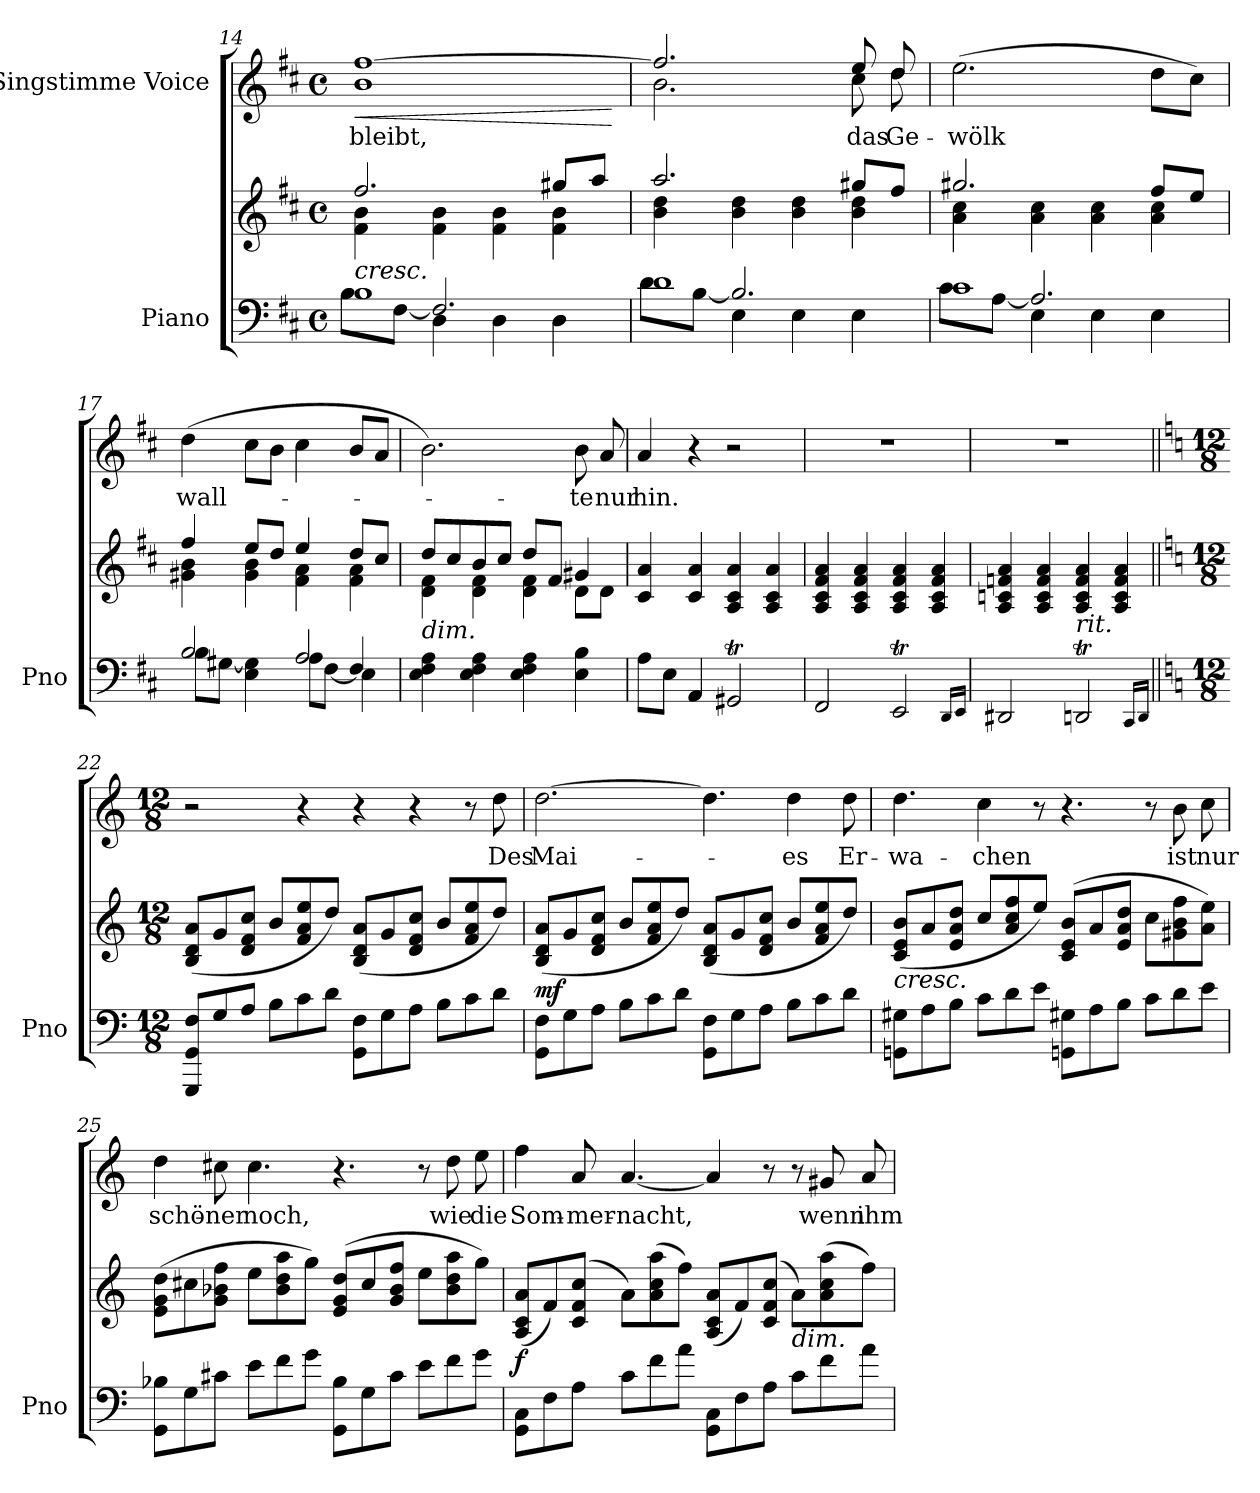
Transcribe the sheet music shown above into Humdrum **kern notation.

**kern	**kern	**dynam	**kern	**text	**dynam
*part2	*part2	*part2	*part1	*part1	*part1
*staff3	*staff2	*staff2/3	*staff1	*staff1	*staff1
*I"Piano	*	*	*I"Singstimme Voice	*	*
*I'Pno	*	*	*	*	*
*clefF4	*clefG2	*	*clefG2	*	*
*k[f#c#]	*k[f#c#]	*	*k[f#c#]	*	*
*M4/4	*M4/4	*	*M4/4	*	*
*met(c)	*met(c)	*	*met(c)	*	*
=14	=14	=14	=14	=14	=14
*^	*^	*	*	*	*
*	*^	*	*	*	*	*	*
!	!	!	!LO:TX:b:i:t=cresc.	!	!	!	!	!
!	!	!	!	!	!	!	!	!LO:HP:b
*	*	*	*	*	*	*^	*	*
1B	8B\L	4ryy	2.ff#/	4f#\ 4b\	.	[1ff#	1b	bleibt,	<
.	[>8F#\J	.	.	.	.	.	.	.	.
.	2.F#/]	4D\	.	4f#\ 4b\	.	.	.	.	.
.	.	4D\	.	4f#\ 4b\	.	.	.	.	.
.	.	4D\	8gg#X/L	4f#\ 4b\	.	.	.	.	.
.	.	.	8aa/J	.	.	.	.	.	.
*v	*v	*v	*	*	*	*v	*v	*	*
*	*v	*v	*	*	*	*
.	.	.	.	.	[
=15	=15	=15	=15	=15	=15
*^	*^	*	*^	*	*
*	*^	*	*	*	*	*	*	*
1d	8d\L	4ryy	2.aa/	4b\ 4dd\	.	2.ff#/]	2.b\	.	.
.	[>8B\J	.	.	.	.	.	.	.	.
.	2.B/]	4E\	.	4b\ 4dd\	.	.	.	.	.
.	.	4E\	.	4b\ 4dd\	.	.	.	.	.
.	.	4E\	8gg#X/L	4b\ 4dd\	.	8ee/	8cc#\	das	.
.	.	.	8ff#/J	.	.	8dd/	8dd\	Ge-	.
*	*	*	*	*	*	*v	*v	*	*
=16	=16	=16	=16	=16	=16	=16	=16	=16
1c#	8c#\L	4ryy	2.gg#X/	4a\ 4cc#\	.	(2.ee\	-wölk	.
.	[>8A\J	.	.	.	.	.	.	.
.	2.A/]	4E\	.	4a\ 4cc#\	.	.	.	.
.	.	4E\	.	4a\ 4cc#\	.	.	.	.
.	.	4E\	8ff#/L	4a\ 4cc#\	.	8dd\L	.	.
.	.	.	8ee/J	.	.	8cc#\J)	.	.
=17	=17	=17	=17	=17	=17	=17	=17	=17
2B/	8B\L	2.ryy	4ff#/	4g#X\ 4b\	.	(4dd\	wall-	.
.	[>8G#X\J	.	.	.	.	.	.	.
.	4E\ 4G#\]	.	8ee/L	4g#\ 4b\	.	8cc#\L	.	.
.	.	.	8dd/J	.	.	8b\J	.	.
2A/	8A\L	.	4ee/	4f#\ 4a\	.	4cc#\	.	.
.	[>8F#\J	.	.	.	.	.	.	.
.	4F#/]	4E\	8dd/L	4f#\ 4a\	.	8b/L	.	.
.	.	.	8cc#/J	.	.	8a/J	.	.
*v	*v	*v	*	*	*	*	*	*
=18	=18	=18	=18	=18	=18	=18
!	!LO:TX:b:i:t=dim.	!	!	!	!	!
4E\ 4F#\ 4A\	8dd/L	4d\ 4f#\	.	2.b\)	.	.
.	8cc#/	.	.	.	.	.
4E\ 4F#\ 4A\	8b/	4d\ 4f#\	.	.	.	.
.	8cc#/J	.	.	.	.	.
4E\ 4F#\ 4A\	8dd/L	4d\ 4f#\	.	.	.	.
.	8f#/J	.	.	.	.	.
4E\ 4B\	4g#X/	8d\L	.	8b\	-te	.
.	.	8d\J	.	8a/	nur	.
*	*v	*v	*	*	*	*
=19	=19	=19	=19	=19	=19
8A\L	4c#/ 4a/	.	4a/	hin.	.
8E\J	.	.	.	.	.
4AA/	4c#/ 4a/	.	4r	.	.
2GG#Xt/	4A/ 4c#/ 4a/	.	2r	.	.
.	4A/ 4c#/ 4a/	.	.	.	.
=20	=20	=20	=20	=20	=20
2FF#/	4A/ 4c#/ 4f#/ 4a/	.	1r	.	.
.	4A/ 4c#/ 4f#/ 4a/	.	.	.	.
2EET/	4A/ 4c#/ 4f#/ 4a/	.	.	.	.
.	4A/ 4c#/ 4f#/ 4a/	.	.	.	.
16qDD/LL	.	.	.	.	.
16qEE/JJ	.	.	.	.	.
=21	=21	=21	=21	=21	=21
2DD#X/	4A/ 4cn/ 4fn/ 4a/	.	1r	.	.
.	4A/ 4c/ 4f/ 4a/	.	.	.	.
!	!LO:TX:b:i:t=rit.	!	!	!	!
2DDnT/	4A/ 4c/ 4f/ 4a/	.	.	.	.
.	4A/ 4c/ 4f/ 4a/	.	.	.	.
16qCC#/LL	.	.	.	.	.
16qDD/JJ	.	.	.	.	.
=22||	=22||	=22||	=22||	=22||	=22||
*k[]	*k[]	*	*k[]	*	*
*M12/8	*M12/8	*	*M12/8	*	*
!	!	!LO:DY:b	!	!	!
!	!	!LO:DY:n=1:b	!	!	!
8GGG/ 8GG/ 8F/L	(8B/ 8d/ 8a/L	p other-dynamics	2r	.	.
8G/	8g/	.	.	.	.
8A/J	8d/ 8f/ 8cc/J	.	.	.	.
8B\L	8b/L	.	.	.	.
8c\	8f/ 8a/ 8ee/	.	4r	.	.
8d\J	8dd/J)	.	.	.	.
8GG\ 8F\L	(8B/ 8d/ 8a/L	.	4r	.	.
8G\	8g/	.	.	.	.
8A\J	8d/ 8f/ 8cc/J	.	4r	.	.
8B\L	8b/L	.	.	.	.
8c\	8f/ 8a/ 8ee/	.	8r	.	.
8d\J	8dd/J)	.	8dd\	Des	.
=23	=23	=23	=23	=23	=23
!	!	!LO:DY:b	!	!	!
8GG\ 8F\L	(8B/ 8d/ 8a/L	mf	[2.dd\	Mai-	.
8G\	8g/	.	.	.	.
8A\J	8d/ 8f/ 8cc/J	.	.	.	.
8B\L	8b/L	.	.	.	.
8c\	8f/ 8a/ 8ee/	.	.	.	.
8d\J	8dd/J)	.	.	.	.
8GG\ 8F\L	(8B/ 8d/ 8a/L	.	4.dd\]	.	.
8G\	8g/	.	.	.	.
8A\J	8d/ 8f/ 8cc/J	.	.	.	.
8B\L	8b/L	.	4dd\	-es	.
8c\	8f/ 8a/ 8ee/	.	.	.	.
8d\J	8dd/J)	.	8dd\	Er-	.
=24	=24	=24	=24	=24	=24
!	!LO:TX:b:i:t=cresc.	!	!	!	!
8GGn\ 8G#X\L	(8c/ 8e/ 8b/L	.	4.dd\	-wa-	.
8A\	8a/	.	.	.	.
8B\J	8e/ 8a/ 8dd/J	.	.	.	.
8c\L	8cc/L	.	4cc\	-chen	.
8d\	8a/ 8cc/ 8ff/	.	.	.	.
8e\J	8ee/J)	.	8r	.	.
8GGn\ 8G#X\L	(8c/ 8e/ 8b/L	.	4.r	.	.
8A\	8a/	.	.	.	.
8B\J	8e/ 8a/ 8dd/J	.	.	.	.
8c\L	8cc\L	.	8r	.	.
8d\	8g#X\ 8b\ 8ff\	.	8b\	ist	.
8e\J	8a\ 8ee\J)	.	8cc\	nur	.
=25	=25	=25	=25	=25	=25
8GG\ 8B-X\L	(>8e\ 8g\ 8dd\L	.	4dd\	schö-	.
8G\	8cc#X\	.	.	.	.
8c#X\J	8g\ 8b-X\ 8ff\J	.	8cc#X\	-ner	.
8e\L	8ee\L	.	4.cc#\	noch,	.
8f\	8b-\ 8dd\ 8aa\	.	.	.	.
8g\J	8gg\J)	.	.	.	.
8GG\ 8B-\L	(>8e/ 8g/ 8dd/L	.	4.r	.	.
8G\	8cc#/	.	.	.	.
8c#\J	8g/ 8b-/ 8ff/J	.	.	.	.
8e\L	8ee\L	.	8r	.	.
8f\	8b-\ 8dd\ 8aa\	.	8dd\	wie	.
8g\J	8gg\J)	.	8ee\	die	.
=26	=26	=26	=26	=26	=26
!	!	!LO:DY:b	!	!	!
8GG\ 8C\L	(8A/ 8c/ 8a/L	f	4ff\	Som-	.
8F\	8f/)	.	.	.	.
8A\J	(<8c/ 8f/ 8cc/J	.	8a/	-mer-	.
8c\L	8a\L)	.	[4.a/	-nacht,	.
8f\	(8a\ 8cc\ 8aa\	.	.	.	.
8a\J	8ff\J)	.	.	.	.
8GG\ 8C\L	(8A/ 8c/ 8a/L	.	4a/]	.	.
8F\	8f/)	.	.	.	.
8A\J	(<8c/ 8f/ 8cc/J	.	8r	.	.
!	!LO:TX:b:i:t=dim.	!	!	!	!
8c\L	8a\L)	.	8r	.	.
8f\	(8a\ 8cc\ 8aa\	.	8g#X/	wenn	.
8a\J	8ff\J)	.	8a/	ihm	.
=	=	=	=	=	=
*-	*-	*-	*-	*-	*-
